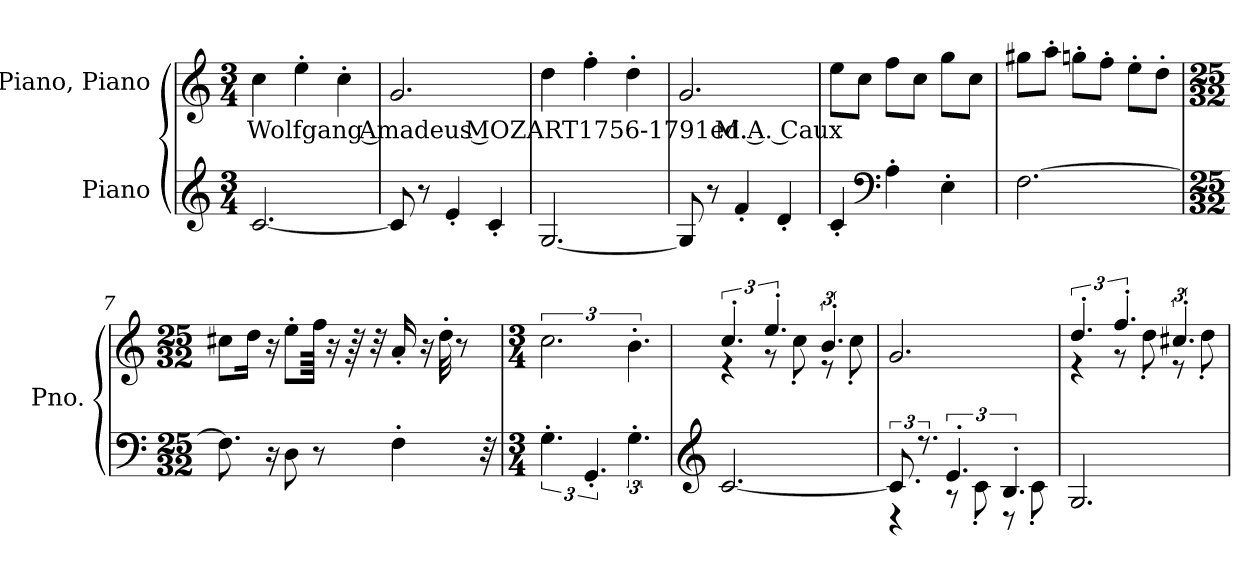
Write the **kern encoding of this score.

**kern	**kern	**text
*part2	*part1	*part1
*staff2	*staff1	*staff1
*I"Piano	*I"Piano, Piano	*
*I'Pno.	*I'Pno.	*
*clefG2	*clefG2	*
*k[]	*k[]	*
*M3/4	*M3/4	*
*MM132	*MM132	*
=1	=1	=1
!	!	!LO:LY:b
[2.c/	4cc\	Wolfgang Amadeus MOZART1756-1791ed. M.A. Caux
.	4ee'\	.
*	*MM126	*
.	4cc'\	.
=2	=2	=2
*	*MM132	*
8c/]	2.g/	.
8r	.	.
4e'/	.	.
4c'/	.	.
!!LO:LB:g=z
=3	=3	=3
[2.G/	4dd\	.
.	4ff'\	.
*	*MM126	*
.	4dd'\	.
=4	=4	=4
*	*MM132	*
8G/]	2.g/	.
8r	.	.
4f'/	.	.
4d'/	.	.
=5	=5	=5
4c'/	8ee\L	.
.	8cc\J	.
*clefF4	*	*
4A'\	8ff\L	.
.	8cc\J	.
4E'\	8gg\L	.
.	8cc\J	.
=6	=6	=6
[2.F\	8gg#X\L	.
.	8aa'\J	.
.	8ggn'\L	.
.	8ff'\J	.
.	8ee'\L	.
.	8dd'\J	.
=7	=7	=7
*M25/32	*M25/32	*
8.F\]	8cc#X\L	.
.	16dd\Jk	.
16r	16r	.
*	*MM130	*
8D\	8ee'\L	.
8r	64ff\Jkkk	.
.	16r	.
.	64r	.
.	32r	.
*	*MM128	*
4F'\	16a'/	.
.	16r	.
.	32dd'\	.
.	8r	.
32r	.	.
!!LO:LB:g=z
=8	=8	=8
*M3/4	*M3/4	*
6.G'\	3.cc\	.
6.GG'/	.	.
*	*MM112	*
6.G'\	6.b'\	.
=9	=9	=9
*clefG2	*	*
*	*MM132	*
*	*^	*
[2.c/	6.cc'/	4r	.
.	6.ee'/	8r	.
.	.	8cc'\	.
*	*MM126	*	*
.	6.b'/	8r	.
.	.	8cc'\	.
*	*v	*v	*
=10	=10	=10
*	*MM132	*
*^	*	*
12.c/]	4r	2.g/	.
12.r	.	.	.
6.e'/	8r	.	.
.	8c'\	.	.
6.B'/	8r	.	.
.	8c'\	.	.
*v	*v	*	*
=11	=11	=11
*	*^	*
2.G/	6.dd'/	4r	.
.	6.ff'/	8r	.
.	.	8dd'\	.
*	*MM126	*	*
.	6.cc#X'/	8r	.
.	.	8dd'\	.
*	*v	*v	*
=	=	=
*-	*-	*-
